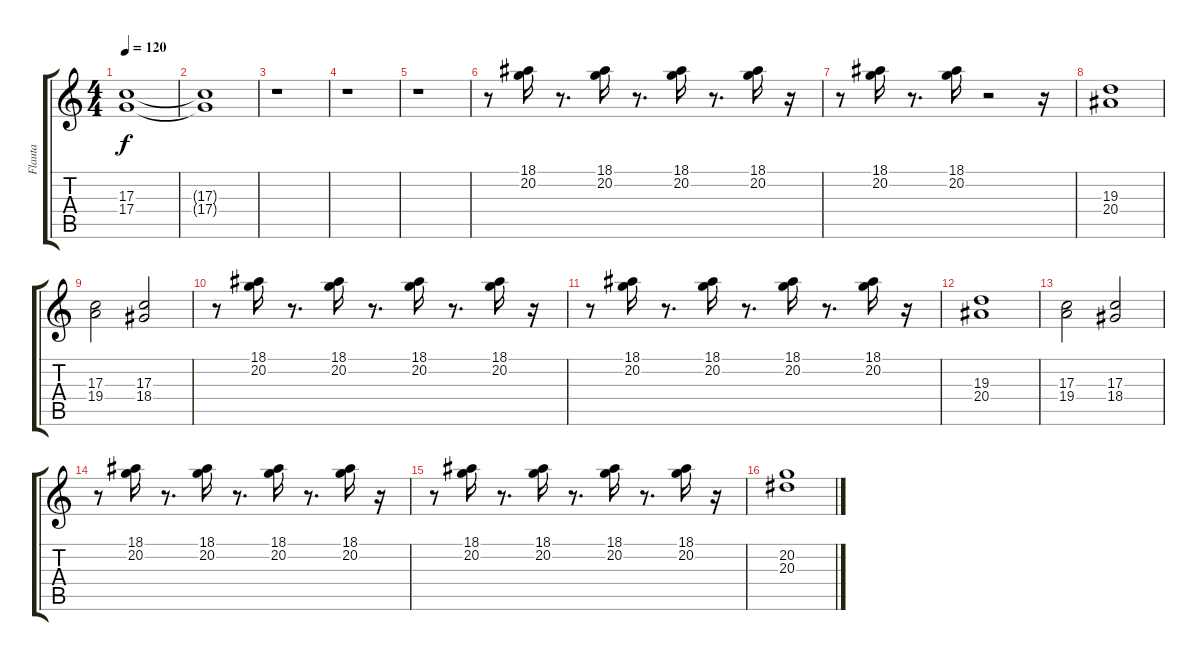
\track ("Flauta" "Flauta") {instrument piccolo}
\staff {score tabs}
\tuning (E4 B3 G3 D3 A2 E2) {hide}
\ts (4 4)
\tempo 120
\clef g2
\ks c
(17.3 17.4).1{dy f} |
(17.3{t} 17.4{t}).1 |
r.1 |
r.1 |
r.1 |
r.8 (18.1 20.2).16 r.8{d} (18.1 20.2).16 r.8{d} (18.1 20.2).16 r.8{d} (18.1 20.2).16 r.16 |
r.8 (18.1 20.2).16 r.8{d} (18.1 20.2).16 r.2 r.16 |
(19.3 20.4).1 |
(17.3 19.4).2 (17.3 18.4).2 |
r.8 (18.1 20.2).16 r.8{d} (18.1 20.2).16 r.8{d} (18.1 20.2).16 r.8{d} (18.1 20.2).16 r.16 |
r.8 (18.1 20.2).16 r.8{d} (18.1 20.2).16 r.8{d} (18.1 20.2).16 r.8{d} (18.1 20.2).16 r.16 |
(19.3 20.4).1 |
(17.3 19.4).2 (17.3 18.4).2 |
r.8 (18.1 20.2).16 r.8{d} (18.1 20.2).16 r.8{d} (18.1 20.2).16 r.8{d} (18.1 20.2).16 r.16 |
r.8 (18.1 20.2).16 r.8{d} (18.1 20.2).16 r.8{d} (18.1 20.2).16 r.8{d} (18.1 20.2).16 r.16 |
(20.2 20.3).1
